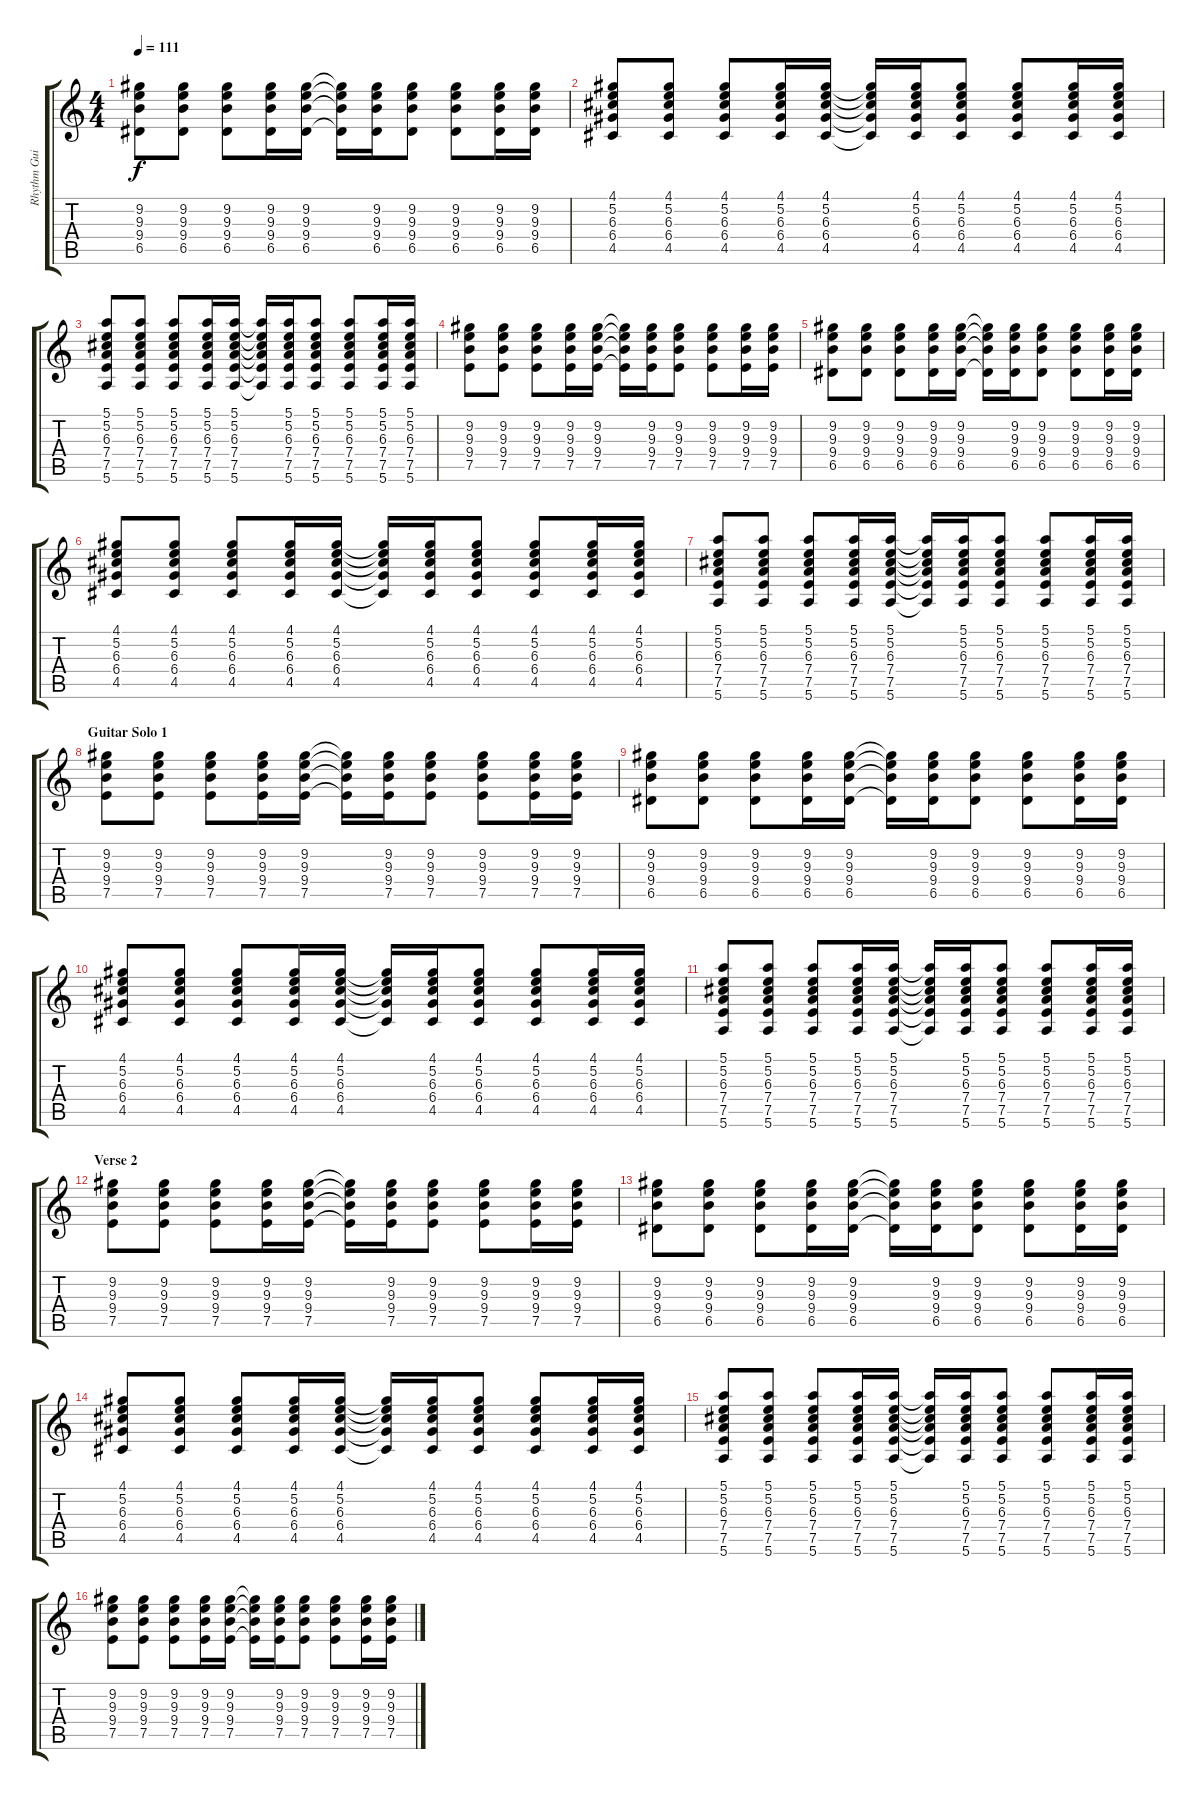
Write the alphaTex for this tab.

\track ("Rhythm Guitar 2" "Rhythm Gui") {instrument electricguitarjazz}
\staff {score tabs}
\tuning (E4 B3 G3 D3 A2 E2) {hide}
\ts (4 4)
\tempo 111
\clef g2
\ks c
(9.2 9.3 9.4 6.5).8{dy f} (9.2 9.3 9.4 6.5).8 (9.2 9.3 9.4 6.5).8 (9.2 9.3 9.4 6.5).16 (9.2 9.3 9.4 6.5).16 (9.2{t} 9.3{t} 9.4{t} 6.5{t}).16 (9.2 9.3 9.4 6.5).16 (9.2 9.3 9.4 6.5).8 (9.2 9.3 9.4 6.5).8 (9.2 9.3 9.4 6.5).16 (9.2 9.3 9.4 6.5).16 |
(4.1 5.2 6.3 6.4 4.5).8 (4.1 5.2 6.3 6.4 4.5).8 (4.1 5.2 6.3 6.4 4.5).8 (4.1 5.2 6.3 6.4 4.5).16 (4.1 5.2 6.3 6.4 4.5).16 (4.1{t} 5.2{t} 6.3{t} 6.4{t} 4.5{t}).16 (4.1 5.2 6.3 6.4 4.5).16 (4.1 5.2 6.3 6.4 4.5).8 (4.1 5.2 6.3 6.4 4.5).8 (4.1 5.2 6.3 6.4 4.5).16 (4.1 5.2 6.3 6.4 4.5).16 |
(5.1 5.2 6.3 7.4 7.5 5.6).8 (5.1 5.2 6.3 7.4 7.5 5.6).8 (5.1 5.2 6.3 7.4 7.5 5.6).8 (5.1 5.2 6.3 7.4 7.5 5.6).16 (5.1 5.2 6.3 7.4 7.5 5.6).16 (5.1{t} 5.2{t} 6.3{t} 7.4{t} 7.5{t} 5.6{t}).16 (5.1 5.2 6.3 7.4 7.5 5.6).16 (5.1 5.2 6.3 7.4 7.5 5.6).8 (5.1 5.2 6.3 7.4 7.5 5.6).8 (5.1 5.2 6.3 7.4 7.5 5.6).16 (5.1 5.2 6.3 7.4 7.5 5.6).16 |
(9.2 9.3 9.4 7.5).8 (9.2 9.3 9.4 7.5).8 (9.2 9.3 9.4 7.5).8 (9.2 9.3 9.4 7.5).16 (9.2 9.3 9.4 7.5).16 (9.2{t} 9.3{t} 9.4{t} 7.5{t}).16 (9.2 9.3 9.4 7.5).16 (9.2 9.3 9.4 7.5).8 (9.2 9.3 9.4 7.5).8 (9.2 9.3 9.4 7.5).16 (9.2 9.3 9.4 7.5).16 |
(9.2 9.3 9.4 6.5).8 (9.2 9.3 9.4 6.5).8 (9.2 9.3 9.4 6.5).8 (9.2 9.3 9.4 6.5).16 (9.2 9.3 9.4 6.5).16 (9.2{t} 9.3{t} 9.4{t} 6.5{t}).16 (9.2 9.3 9.4 6.5).16 (9.2 9.3 9.4 6.5).8 (9.2 9.3 9.4 6.5).8 (9.2 9.3 9.4 6.5).16 (9.2 9.3 9.4 6.5).16 |
(4.1 5.2 6.3 6.4 4.5).8 (4.1 5.2 6.3 6.4 4.5).8 (4.1 5.2 6.3 6.4 4.5).8 (4.1 5.2 6.3 6.4 4.5).16 (4.1 5.2 6.3 6.4 4.5).16 (4.1{t} 5.2{t} 6.3{t} 6.4{t} 4.5{t}).16 (4.1 5.2 6.3 6.4 4.5).16 (4.1 5.2 6.3 6.4 4.5).8 (4.1 5.2 6.3 6.4 4.5).8 (4.1 5.2 6.3 6.4 4.5).16 (4.1 5.2 6.3 6.4 4.5).16 |
(5.1 5.2 6.3 7.4 7.5 5.6).8 (5.1 5.2 6.3 7.4 7.5 5.6).8 (5.1 5.2 6.3 7.4 7.5 5.6).8 (5.1 5.2 6.3 7.4 7.5 5.6).16 (5.1 5.2 6.3 7.4 7.5 5.6).16 (5.1{t} 5.2{t} 6.3{t} 7.4{t} 7.5{t} 5.6{t}).16 (5.1 5.2 6.3 7.4 7.5 5.6).16 (5.1 5.2 6.3 7.4 7.5 5.6).8 (5.1 5.2 6.3 7.4 7.5 5.6).8 (5.1 5.2 6.3 7.4 7.5 5.6).16 (5.1 5.2 6.3 7.4 7.5 5.6).16 |
\section ("" "Guitar Solo 1")
(9.2 9.3 9.4 7.5).8 (9.2 9.3 9.4 7.5).8 (9.2 9.3 9.4 7.5).8 (9.2 9.3 9.4 7.5).16 (9.2 9.3 9.4 7.5).16 (9.2{t} 9.3{t} 9.4{t} 7.5{t}).16 (9.2 9.3 9.4 7.5).16 (9.2 9.3 9.4 7.5).8 (9.2 9.3 9.4 7.5).8 (9.2 9.3 9.4 7.5).16 (9.2 9.3 9.4 7.5).16 |
(9.2 9.3 9.4 6.5).8 (9.2 9.3 9.4 6.5).8 (9.2 9.3 9.4 6.5).8 (9.2 9.3 9.4 6.5).16 (9.2 9.3 9.4 6.5).16 (9.2{t} 9.3{t} 9.4{t} 6.5{t}).16 (9.2 9.3 9.4 6.5).16 (9.2 9.3 9.4 6.5).8 (9.2 9.3 9.4 6.5).8 (9.2 9.3 9.4 6.5).16 (9.2 9.3 9.4 6.5).16 |
(4.1 5.2 6.3 6.4 4.5).8 (4.1 5.2 6.3 6.4 4.5).8 (4.1 5.2 6.3 6.4 4.5).8 (4.1 5.2 6.3 6.4 4.5).16 (4.1 5.2 6.3 6.4 4.5).16 (4.1{t} 5.2{t} 6.3{t} 6.4{t} 4.5{t}).16 (4.1 5.2 6.3 6.4 4.5).16 (4.1 5.2 6.3 6.4 4.5).8 (4.1 5.2 6.3 6.4 4.5).8 (4.1 5.2 6.3 6.4 4.5).16 (4.1 5.2 6.3 6.4 4.5).16 |
(5.1 5.2 6.3 7.4 7.5 5.6).8 (5.1 5.2 6.3 7.4 7.5 5.6).8 (5.1 5.2 6.3 7.4 7.5 5.6).8 (5.1 5.2 6.3 7.4 7.5 5.6).16 (5.1 5.2 6.3 7.4 7.5 5.6).16 (5.1{t} 5.2{t} 6.3{t} 7.4{t} 7.5{t} 5.6{t}).16 (5.1 5.2 6.3 7.4 7.5 5.6).16 (5.1 5.2 6.3 7.4 7.5 5.6).8 (5.1 5.2 6.3 7.4 7.5 5.6).8 (5.1 5.2 6.3 7.4 7.5 5.6).16 (5.1 5.2 6.3 7.4 7.5 5.6).16 |
\section ("" "Verse 2")
(9.2 9.3 9.4 7.5).8 (9.2 9.3 9.4 7.5).8 (9.2 9.3 9.4 7.5).8 (9.2 9.3 9.4 7.5).16 (9.2 9.3 9.4 7.5).16 (9.2{t} 9.3{t} 9.4{t} 7.5{t}).16 (9.2 9.3 9.4 7.5).16 (9.2 9.3 9.4 7.5).8 (9.2 9.3 9.4 7.5).8 (9.2 9.3 9.4 7.5).16 (9.2 9.3 9.4 7.5).16 |
(9.2 9.3 9.4 6.5).8 (9.2 9.3 9.4 6.5).8 (9.2 9.3 9.4 6.5).8 (9.2 9.3 9.4 6.5).16 (9.2 9.3 9.4 6.5).16 (9.2{t} 9.3{t} 9.4{t} 6.5{t}).16 (9.2 9.3 9.4 6.5).16 (9.2 9.3 9.4 6.5).8 (9.2 9.3 9.4 6.5).8 (9.2 9.3 9.4 6.5).16 (9.2 9.3 9.4 6.5).16 |
(4.1 5.2 6.3 6.4 4.5).8 (4.1 5.2 6.3 6.4 4.5).8 (4.1 5.2 6.3 6.4 4.5).8 (4.1 5.2 6.3 6.4 4.5).16 (4.1 5.2 6.3 6.4 4.5).16 (4.1{t} 5.2{t} 6.3{t} 6.4{t} 4.5{t}).16 (4.1 5.2 6.3 6.4 4.5).16 (4.1 5.2 6.3 6.4 4.5).8 (4.1 5.2 6.3 6.4 4.5).8 (4.1 5.2 6.3 6.4 4.5).16 (4.1 5.2 6.3 6.4 4.5).16 |
(5.1 5.2 6.3 7.4 7.5 5.6).8 (5.1 5.2 6.3 7.4 7.5 5.6).8 (5.1 5.2 6.3 7.4 7.5 5.6).8 (5.1 5.2 6.3 7.4 7.5 5.6).16 (5.1 5.2 6.3 7.4 7.5 5.6).16 (5.1{t} 5.2{t} 6.3{t} 7.4{t} 7.5{t} 5.6{t}).16 (5.1 5.2 6.3 7.4 7.5 5.6).16 (5.1 5.2 6.3 7.4 7.5 5.6).8 (5.1 5.2 6.3 7.4 7.5 5.6).8 (5.1 5.2 6.3 7.4 7.5 5.6).16 (5.1 5.2 6.3 7.4 7.5 5.6).16 |
(9.2 9.3 9.4 7.5).8 (9.2 9.3 9.4 7.5).8 (9.2 9.3 9.4 7.5).8 (9.2 9.3 9.4 7.5).16 (9.2 9.3 9.4 7.5).16 (9.2{t} 9.3{t} 9.4{t} 7.5{t}).16 (9.2 9.3 9.4 7.5).16 (9.2 9.3 9.4 7.5).8 (9.2 9.3 9.4 7.5).8 (9.2 9.3 9.4 7.5).16 (9.2 9.3 9.4 7.5).16
